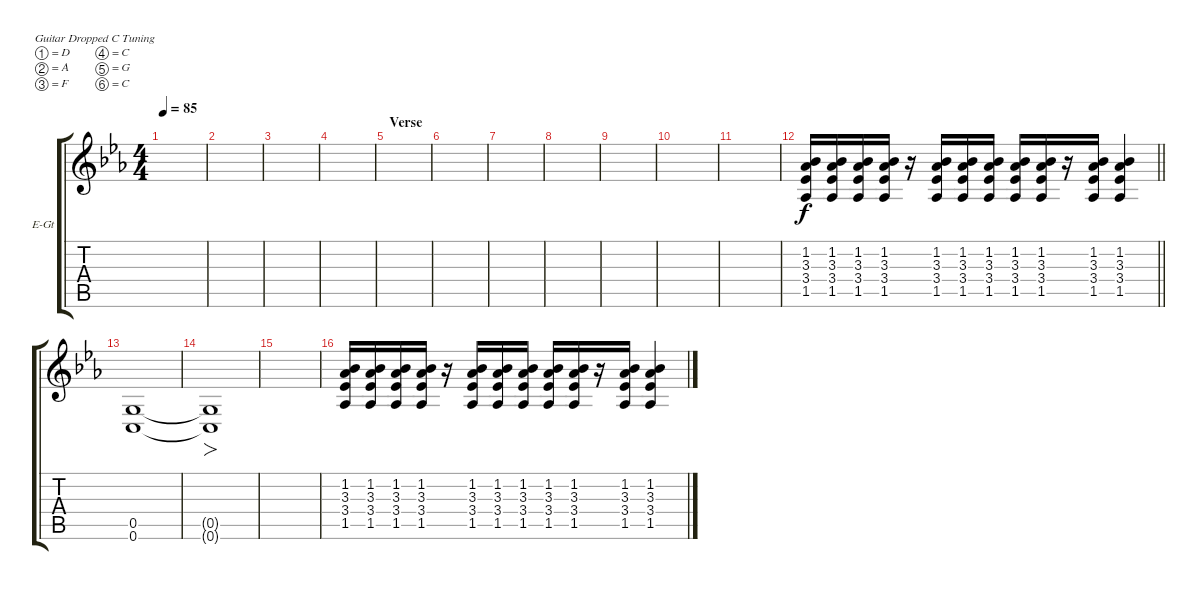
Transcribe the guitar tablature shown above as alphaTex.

\bracketExtendMode groupsimilarinstruments
\firstSystemTrackNameOrientation horizontal
\otherSystemsTrackNameOrientation horizontal
\track ("Electric Guitar 2" "E-Gt") {instrument distortionguitar}
\staff {score tabs}
\tuning (D4 A3 F3 C3 G2 C2)
\ts (4 4)
\tempo 85
\clef g2
\ks cminor
|
|
|
|
\section ("" "Verse")
|
|
|
|
|
|
|
\barLineRight lightlight
(1.5 3.4 3.3 1.2).16{dy f} (1.2 3.3 3.4 1.5).16 (1.2 3.3 3.4 1.5).16 (1.2 3.3 3.4 1.5).16 r.16 (1.2 1.5 3.4 3.3).16 (1.5 3.4 3.3 1.2).16 (1.5 3.4 3.3 1.2).16 (1.5 3.4 3.3 1.2).16 (1.5 3.4 3.3 1.2).16 r.16 (1.5 3.4 3.3 1.2).16 (1.5 3.4 3.3 1.2).4 |
(0.6 0.5).1 |
(0.5{t} 0.6{t}).1{fo} |
|
(1.5 3.4 3.3 1.2).16 (1.2 3.3 3.4 1.5).16 (1.2 3.3 3.4 1.5).16 (1.2 3.3 3.4 1.5).16 r.16 (1.2 1.5 3.4 3.3).16 (1.5 3.4 3.3 1.2).16 (1.5 3.4 3.3 1.2).16 (1.5 3.4 3.3 1.2).16 (1.5 3.4 3.3 1.2).16 r.16 (1.5 3.4 3.3 1.2).16 (1.5 3.4 3.3 1.2).4
